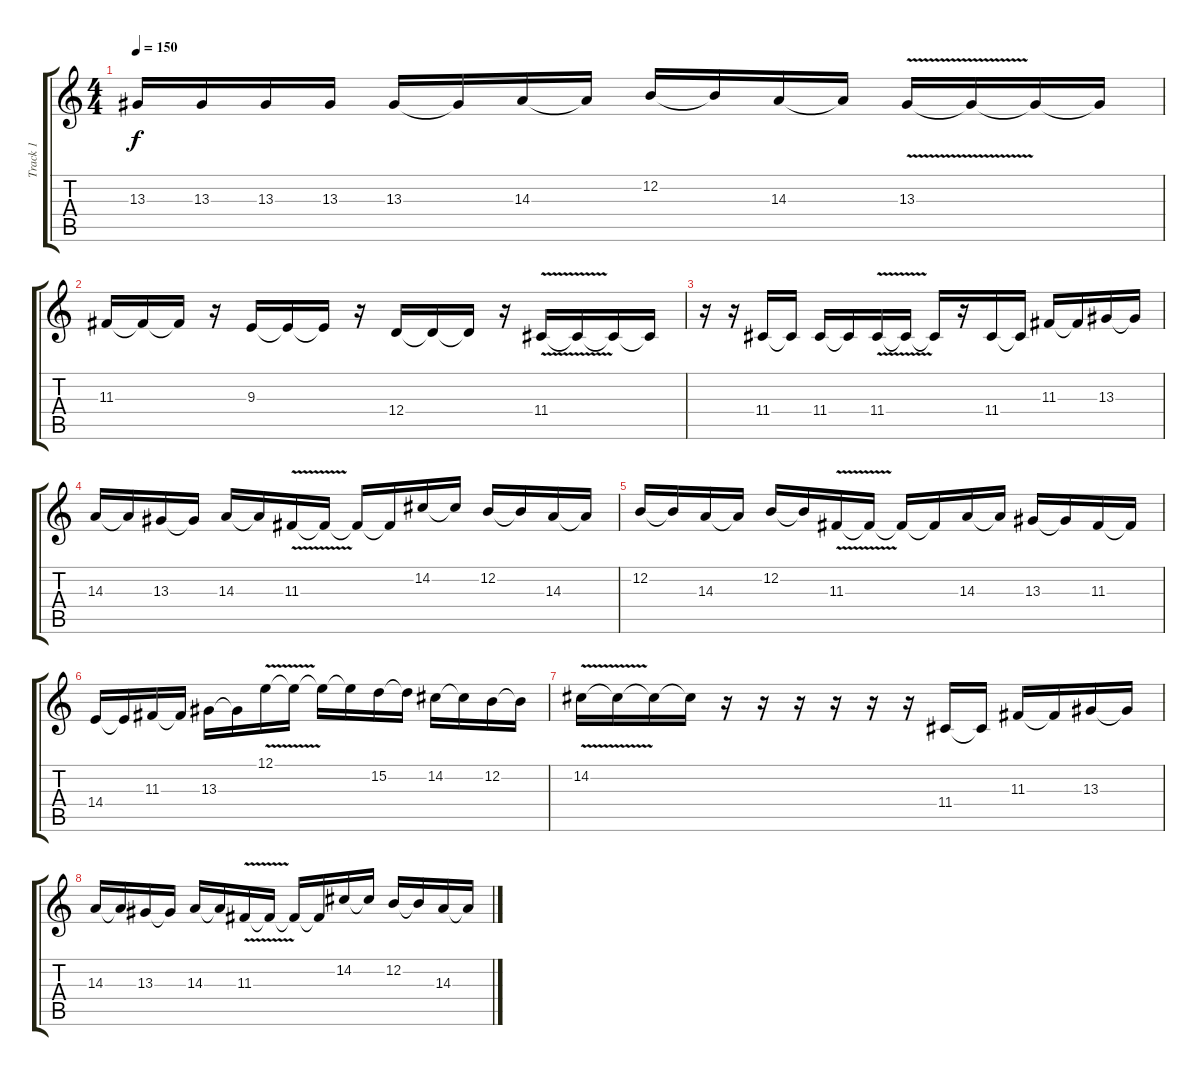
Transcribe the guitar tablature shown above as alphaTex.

\track ("Track 1" "Track 1") {instrument lead5charang}
\staff {score tabs}
\tuning (E4 B3 G3 D3 A2 E2) {hide}
\ts (4 4)
\tempo 150
\clef g2
\ks c
13.3.16{dy f} 13.3.16 13.3.16 13.3.16 13.3.16 13.3{t}.16 14.3.16 14.3{t}.16 12.2.16 12.2{t}.16 14.3.16 14.3{t}.16 13.3{v}.16 13.3{t}.16 13.3{t}.16 13.3{t}.16 |
11.3.16 11.3{t}.16 11.3{t}.16 r.16 9.3.16 9.3{t}.16 9.3{t}.16 r.16 12.4.16 12.4{t}.16 12.4{t}.16 r.16 11.4{v}.16 11.4{t}.16 11.4{t}.16 11.4{t}.16 |
r.16 r.16 11.4.16 11.4{t}.16 11.4.16 11.4{t}.16 11.4{v}.16 11.4{t}.16 11.4{t}.16 r.16 11.4.16 11.4{t}.16 11.3.16 11.3{t}.16 13.3.16 13.3{t}.16 |
14.3.16 14.3{t}.16 13.3.16 13.3{t}.16 14.3.16 14.3{t}.16 11.3{v}.16 11.3{t}.16 11.3{t}.16 11.3{t}.16 14.2.16 14.2{t}.16 12.2.16 12.2{t}.16 14.3.16 14.3{t}.16 |
12.2.16 12.2{t}.16 14.3.16 14.3{t}.16 12.2.16 12.2{t}.16 11.3{v}.16 11.3{t}.16 11.3{t}.16 11.3{t}.16 14.3.16 14.3{t}.16 13.3.16 13.3{t}.16 11.3.16 11.3{t}.16 |
14.4.16 14.4{t}.16 11.3.16 11.3{t}.16 13.3.16 13.3{t}.16 12.1{v}.16 12.1{t}.16 12.1{t}.16 12.1{t}.16 15.2.16 15.2{t}.16 14.2.16 14.2{t}.16 12.2.16 12.2{t}.16 |
14.2{v}.16 14.2{t}.16 14.2{t}.16 14.2{t}.16 r.16 r.16 r.16 r.16 r.16 r.16 11.4.16 11.4{t}.16 11.3.16 11.3{t}.16 13.3.16 13.3{t}.16 |
14.3.16 14.3{t}.16 13.3.16 13.3{t}.16 14.3.16 14.3{t}.16 11.3{v}.16 11.3{t}.16 11.3{t}.16 11.3{t}.16 14.2.16 14.2{t}.16 12.2.16 12.2{t}.16 14.3.16 14.3{t}.16
